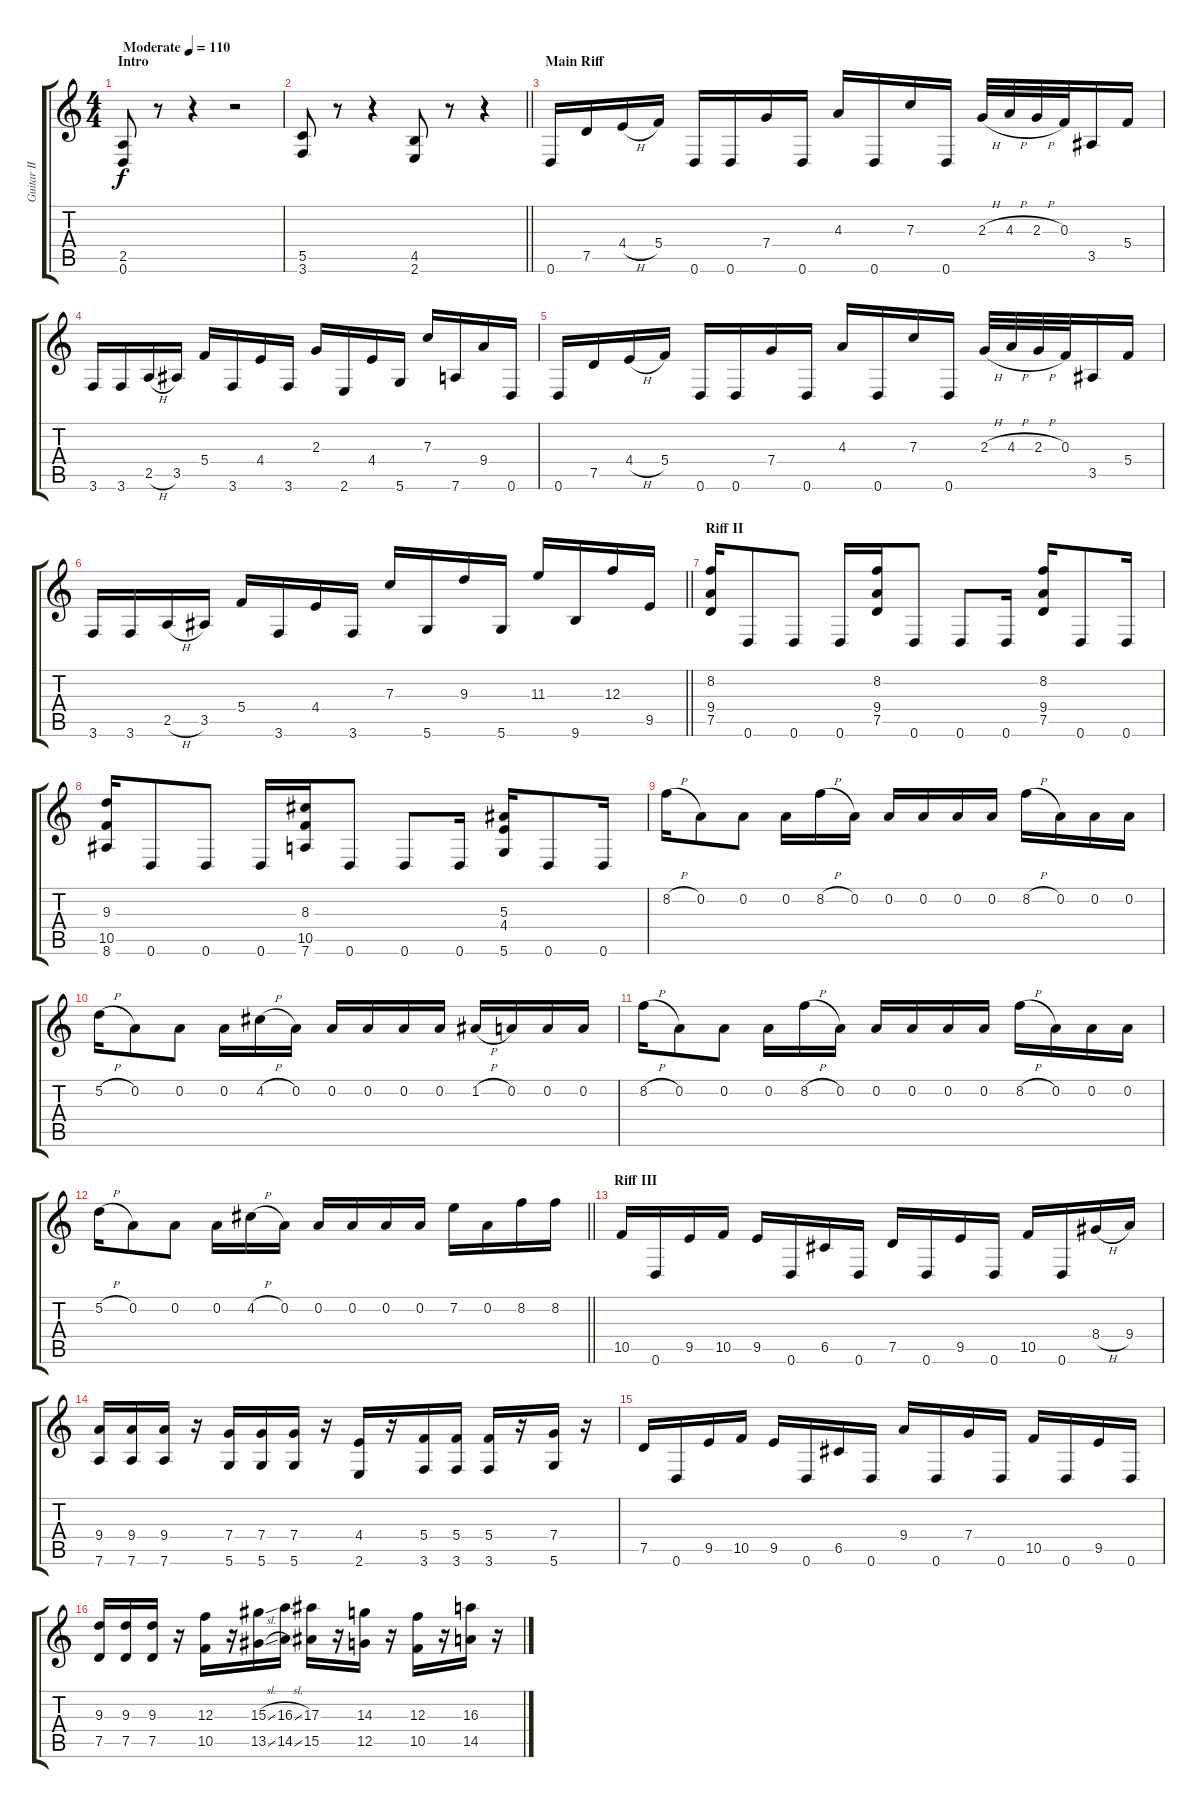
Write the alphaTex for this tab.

\track ("Guitar II" "Guitar II") {instrument distortionguitar}
\staff {score tabs}
\tuning (D4 A3 F3 C3 G2 D2) {hide}
\ts (4 4)
\section ("" "Intro")
\tempo (110 "Moderate")
\clef g2
\ks c
(2.5 0.6).8{dy f instrument distortionguitar} r.8 r.4 r.2 |
\barLineRight lightlight
(5.5 3.6).8 r.8 r.4 (4.5 2.6).8 r.8 r.4 |
\section ("" "Main Riff")
0.6.16 7.5.16 4.4{h}.16 5.4.16 0.6.16 0.6.16 7.4.16 0.6.16 4.3.16 0.6.16 7.3.16 0.6.16 2.3{h}.32 4.3{h}.32 2.3{h}.32 0.3.32 3.5.16 5.4.16 |
3.6.16 3.6.16 2.5{h}.16 3.5.16 5.4.16 3.6.16 4.4.16 3.6.16 2.3.16 2.6.16 4.4.16 5.6.16 7.3.16 7.6.16 9.4.16 0.6.16 |
0.6.16 7.5.16 4.4{h}.16 5.4.16 0.6.16 0.6.16 7.4.16 0.6.16 4.3.16 0.6.16 7.3.16 0.6.16 2.3{h}.32 4.3{h}.32 2.3{h}.32 0.3.32 3.5.16 5.4.16 |
\barLineRight lightlight
3.6.16 3.6.16 2.5{h}.16 3.5.16 5.4.16 3.6.16 4.4.16 3.6.16 7.3.16 5.6.16 9.3.16 5.6.16 11.3.16 9.6.16 12.3.16 9.5.16 |
\section ("" "Riff II")
(8.2 9.4 7.5).16 0.6.8 0.6.8 0.6.16 (8.2 9.4 7.5).16 0.6.8 0.6.8 0.6.16 (8.2 9.4 7.5).16 0.6.8 0.6.16 |
(9.3 10.5 8.6).16 0.6.8 0.6.8 0.6.16 (8.3 10.5 7.6).16 0.6.8 0.6.8 0.6.16 (5.3 4.4 5.6).16 0.6.8 0.6.16 |
8.2{h}.16 0.2.8 0.2.8 0.2.16 8.2{h}.16 0.2.16 0.2.16 0.2.16 0.2.16 0.2.16 8.2{h}.16 0.2.16 0.2.16 0.2.16 |
5.2{h}.16 0.2.8 0.2.8 0.2.16 4.2{h}.16 0.2.16 0.2.16 0.2.16 0.2.16 0.2.16 1.2{h}.16 0.2.16 0.2.16 0.2.16 |
8.2{h}.16 0.2.8 0.2.8 0.2.16 8.2{h}.16 0.2.16 0.2.16 0.2.16 0.2.16 0.2.16 8.2{h}.16 0.2.16 0.2.16 0.2.16 |
\barLineRight lightlight
5.2{h}.16 0.2.8 0.2.8 0.2.16 4.2{h}.16 0.2.16 0.2.16 0.2.16 0.2.16 0.2.16 7.2.16 0.2.16 8.2.16 8.2.16 |
\section ("" "Riff III")
10.5.16 0.6.16 9.5.16 10.5.16 9.5.16 0.6.16 6.5.16 0.6.16 7.5.16 0.6.16 9.5.16 0.6.16 10.5.16 0.6.16 8.4{h}.16 9.4.16 |
(9.4 7.6).16 (9.4 7.6).16 (9.4 7.6).16 r.16 (7.4 5.6).16 (7.4 5.6).16 (7.4 5.6).16 r.16 (4.4 2.6).16 r.16 (5.4 3.6).16 (5.4 3.6).16 (5.4 3.6).16 r.16 (7.4 5.6).16 r.16 |
7.5.16 0.6.16 9.5.16 10.5.16 9.5.16 0.6.16 6.5.16 0.6.16 9.4.16 0.6.16 7.4.16 0.6.16 10.5.16 0.6.16 9.5.16 0.6.16 |
(9.3 7.5).16 (9.3 7.5).16 (9.3 7.5).16 r.16 (12.3 10.5).16 r.16 (15.3{sl} 13.5{sl}).16 (16.3{sl} 14.5{sl}).16 (17.3 15.5).16 r.16 (14.3 12.5).16 r.16 (12.3 10.5).16 r.16 (16.3 14.5).16 r.16
